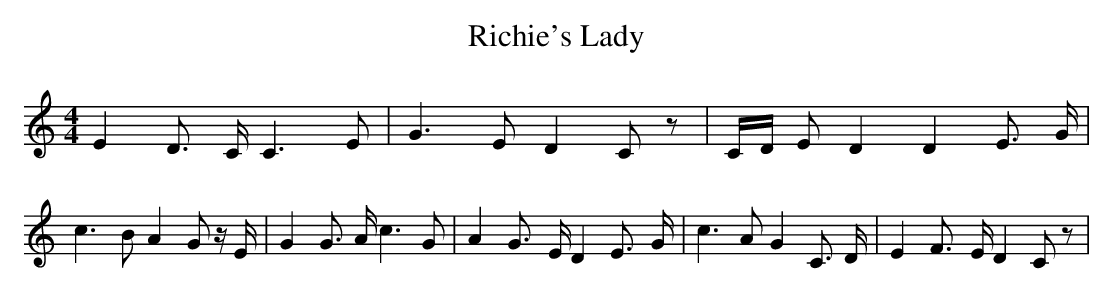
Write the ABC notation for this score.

X:1
T:Richie's Lady
M:4/4
L:1/8
K:C
 E2 D3/2- C/2 C3 E| G3 E D2- C z|C/2-D/2 E D2 D2 E3/2 G/2| c3 B A2 G z/2 E/2|\
 G2 G3/2 A/2 c3 G| A2 G3/2- E/2 D2 E3/2- G/2| c3 A G2 C3/2 D/2| E2 F3/2- E/2 D2 C z|\
